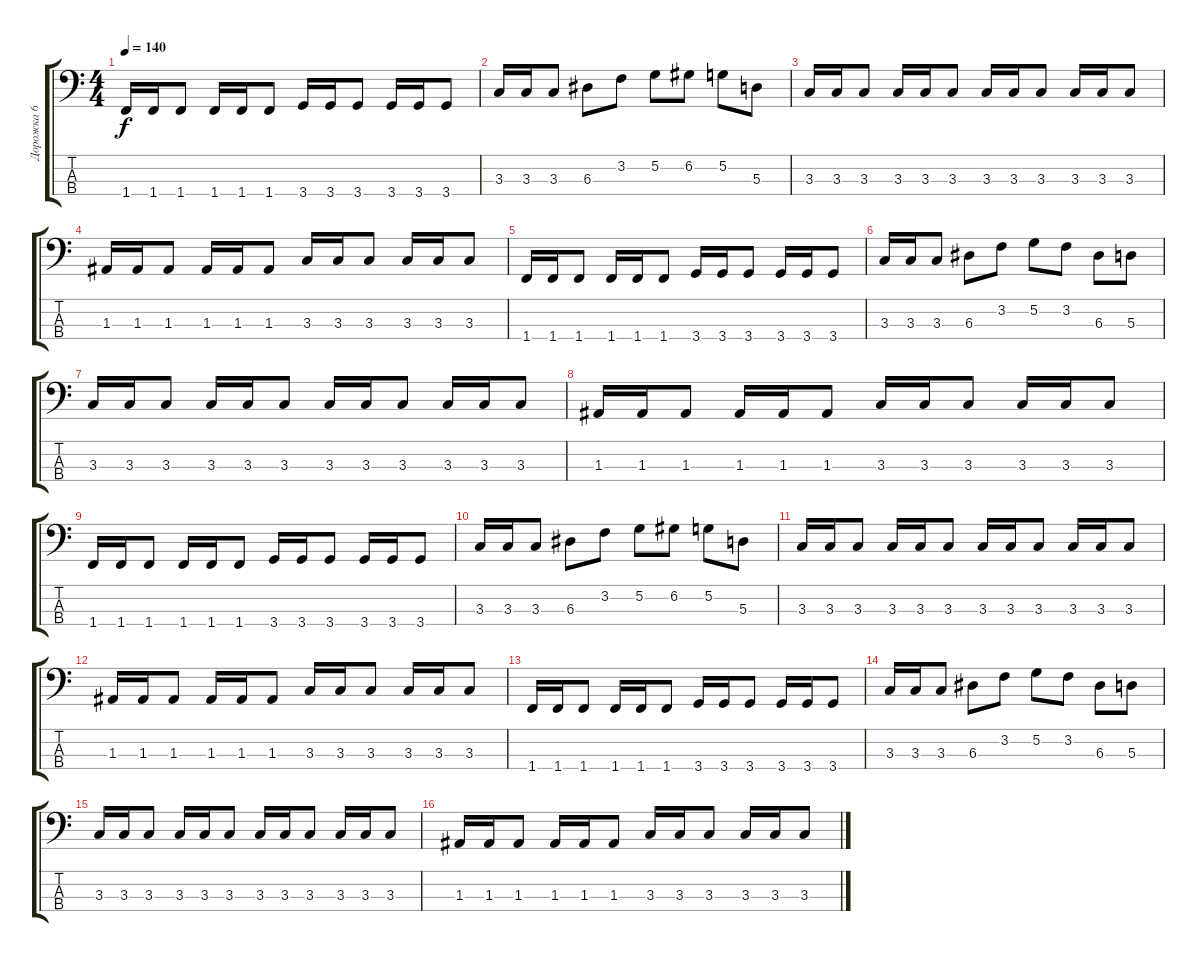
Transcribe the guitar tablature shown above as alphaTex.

\track ("Дорожка 6" "Дорожка 6") {instrument electricbassfinger}
\staff {score tabs}
\tuning (G2 D2 A1 E1) {hide}
\ts (4 4)
\tempo 140
\clef f4
\ks c
1.4.16{dy f} 1.4.16 1.4.8 1.4.16 1.4.16 1.4.8 3.4.16 3.4.16 3.4.8 3.4.16 3.4.16 3.4.8 |
3.3.16 3.3.16 3.3.8 6.3.8 3.2.8 5.2.8 6.2.8 5.2.8 5.3.8 |
3.3.16 3.3.16 3.3.8 3.3.16 3.3.16 3.3.8 3.3.16 3.3.16 3.3.8 3.3.16 3.3.16 3.3.8 |
1.3.16 1.3.16 1.3.8 1.3.16 1.3.16 1.3.8 3.3.16 3.3.16 3.3.8 3.3.16 3.3.16 3.3.8 |
1.4.16 1.4.16 1.4.8 1.4.16 1.4.16 1.4.8 3.4.16 3.4.16 3.4.8 3.4.16 3.4.16 3.4.8 |
3.3.16 3.3.16 3.3.8 6.3.8 3.2.8 5.2.8 3.2.8 6.3.8 5.3.8 |
3.3.16 3.3.16 3.3.8 3.3.16 3.3.16 3.3.8 3.3.16 3.3.16 3.3.8 3.3.16 3.3.16 3.3.8 |
1.3.16 1.3.16 1.3.8 1.3.16 1.3.16 1.3.8 3.3.16 3.3.16 3.3.8 3.3.16 3.3.16 3.3.8 |
1.4.16 1.4.16 1.4.8 1.4.16 1.4.16 1.4.8 3.4.16 3.4.16 3.4.8 3.4.16 3.4.16 3.4.8 |
3.3.16 3.3.16 3.3.8 6.3.8 3.2.8 5.2.8 6.2.8 5.2.8 5.3.8 |
3.3.16 3.3.16 3.3.8 3.3.16 3.3.16 3.3.8 3.3.16 3.3.16 3.3.8 3.3.16 3.3.16 3.3.8 |
1.3.16 1.3.16 1.3.8 1.3.16 1.3.16 1.3.8 3.3.16 3.3.16 3.3.8 3.3.16 3.3.16 3.3.8 |
1.4.16 1.4.16 1.4.8 1.4.16 1.4.16 1.4.8 3.4.16 3.4.16 3.4.8 3.4.16 3.4.16 3.4.8 |
3.3.16 3.3.16 3.3.8 6.3.8 3.2.8 5.2.8 3.2.8 6.3.8 5.3.8 |
3.3.16 3.3.16 3.3.8 3.3.16 3.3.16 3.3.8 3.3.16 3.3.16 3.3.8 3.3.16 3.3.16 3.3.8 |
1.3.16 1.3.16 1.3.8 1.3.16 1.3.16 1.3.8 3.3.16 3.3.16 3.3.8 3.3.16 3.3.16 3.3.8
